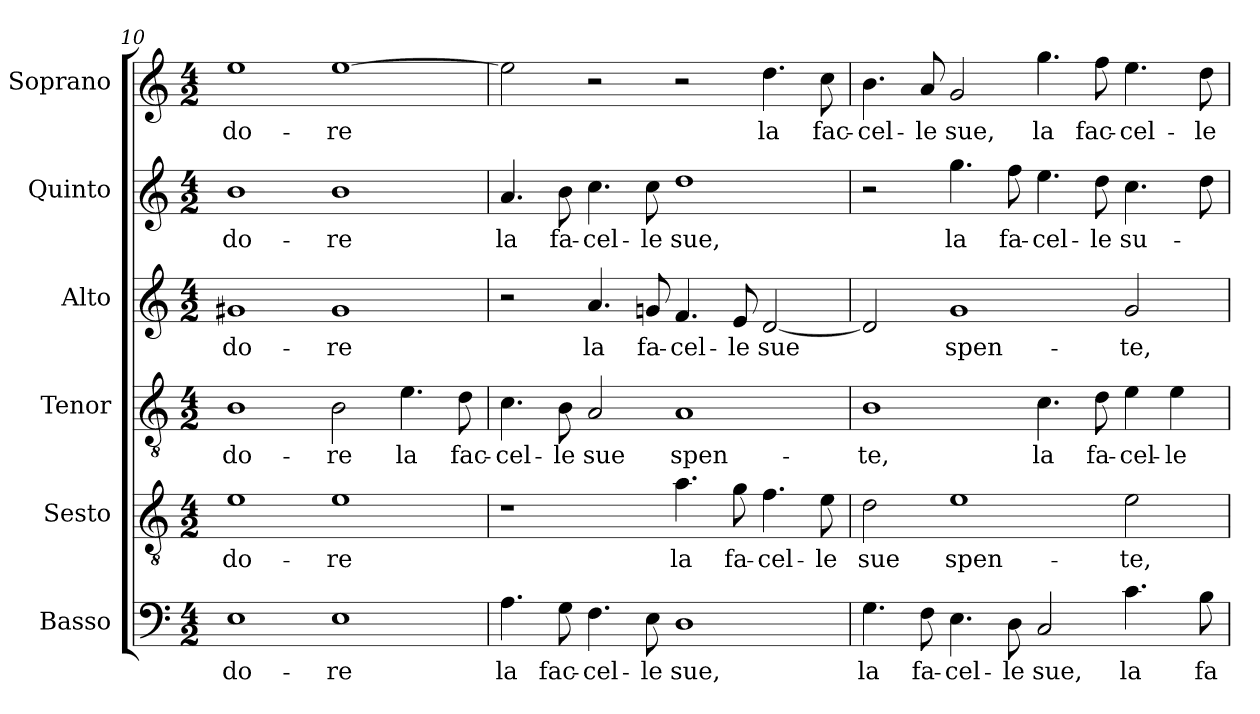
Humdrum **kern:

**kern	**text	**kern	**text	**kern	**text	**kern	**text	**kern	**text	**kern	**text
*part6	*part6	*part5	*part5	*part4	*part4	*part3	*part3	*part2	*part2	*part1	*part1
*staff6	*staff6	*staff5	*staff5	*staff4	*staff4	*staff3	*staff3	*staff2	*staff2	*staff1	*staff1
*I"Basso	*	*I"Sesto	*	*I"Tenor	*	*I"Alto	*	*I"Quinto	*	*I"Soprano	*
*	*	*I'T.	*	*I'T.	*	*I'A.	*	*	*	*I'Sop.	*
*clefF4	*	*clefGv2	*	*clefGv2	*	*clefG2	*	*clefG2	*	*clefG2	*
*	*	*ITrd7c12	*	*ITrd7c12	*	*	*	*	*	*	*
*k[]	*	*k[]	*	*k[]	*	*k[]	*	*k[]	*	*k[]	*
*C:	*	*C:	*	*C:	*	*C:	*	*C:	*	*C:	*
*M4/2	*	*M4/2	*	*M4/2	*	*M4/2	*	*M4/2	*	*M4/2	*
=10	=10	=10	=10	=10	=10	=10	=10	=10	=10	=10	=10
!	!LO:LY:b:color=#000000	!	!	!	!	!	!	!	!	!	!
!	!	!	!LO:LY:b:color=#000000	!	!	!	!	!	!	!	!
!	!	!	!	!	!LO:LY:b:color=#000000	!	!	!	!	!	!
!	!	!	!	!	!	!	!LO:LY:b:color=#000000	!	!	!	!
!	!	!	!	!	!	!	!	!	!LO:LY:b:color=#000000	!	!
!	!	!	!	!	!	!	!	!	!	!	!LO:LY:b:color=#000000
1Ei	-do-	1Ei	-do-	1BBi	-do-	1g#Xi	-do-	1bi	-do-	1eei	-do-
!	!LO:LY:b:color=#000000	!	!	!	!	!	!	!	!	!	!
!	!	!	!LO:LY:b:color=#000000	!	!	!	!	!	!	!	!
!	!	!	!	!	!LO:LY:b:color=#000000	!	!	!	!	!	!
!	!	!	!	!	!	!	!LO:LY:b:color=#000000	!	!	!	!
!	!	!	!	!	!	!	!	!	!LO:LY:b:color=#000000	!	!
!	!	!	!	!	!	!	!	!	!	!	!LO:LY:b:color=#000000
1Ei	-re	1Ei	-re	2BBi\	-re	1g#i	-re	1bi	-re	[1eei	-re
!	!	!	!	!	!LO:LY:b:color=#000000	!	!	!	!	!	!
.	.	.	.	4.Ei\	la	.	.	.	.	.	.
!	!	!	!	!	!LO:LY:b:color=#000000	!	!	!	!	!	!
.	.	.	.	8Di\	fac-	.	.	.	.	.	.
=11	=11	=11	=11	=11	=11	=11	=11	=11	=11	=11	=11
!	!LO:LY:b:color=#000000	!	!	!	!	!	!	!	!	!	!
!	!	!	!	!	!LO:LY:b:color=#000000	!	!	!	!	!	!
!	!	!	!	!	!	!	!	!	!LO:LY:b:color=#000000	!	!
4.Ai\	la	1r	.	4.Ci\	-cel-	2r	.	4.ai/	la	2eei\]	.
!	!LO:LY:b:color=#000000	!	!	!	!	!	!	!	!	!	!
!	!	!	!	!	!LO:LY:b:color=#000000	!	!	!	!	!	!
!	!	!	!	!	!	!	!	!	!LO:LY:b:color=#000000	!	!
8Gi\	fac-	.	.	8BBi\	-le	.	.	8bi\	fa-	.	.
!	!LO:LY:b:color=#000000	!	!	!	!	!	!	!	!	!	!
!	!	!	!	!	!LO:LY:b:color=#000000	!	!	!	!	!	!
!	!	!	!	!	!	!	!LO:LY:b:color=#000000	!	!	!	!
!	!	!	!	!	!	!	!	!	!LO:LY:b:color=#000000	!	!
4.Fi\	-cel-	.	.	2AAi/	sue	4.ai/	la	4.cci\	-cel-	2r	.
!	!LO:LY:b:color=#000000	!	!	!	!	!	!	!	!	!	!
!	!	!	!	!	!	!	!LO:LY:b:color=#000000	!	!	!	!
!	!	!	!	!	!	!	!	!	!LO:LY:b:color=#000000	!	!
8Ei\	-le	.	.	.	.	8gni/	fa-	8cci\	-le	.	.
!	!LO:LY:b:color=#000000	!	!	!	!	!	!	!	!	!	!
!	!	!	!LO:LY:b:color=#000000	!	!	!	!	!	!	!	!
!	!	!	!	!	!LO:LY:b:color=#000000	!	!	!	!	!	!
!	!	!	!	!	!	!	!LO:LY:b:color=#000000	!	!	!	!
!	!	!	!	!	!	!	!	!	!LO:LY:b:color=#000000	!	!
1Di	sue,	4.Ai\	la	1AAi	spen-	4.fi/	-cel-	1ddi	sue,	2r	.
!	!	!	!LO:LY:b:color=#000000	!	!	!	!	!	!	!	!
!	!	!	!	!	!	!	!LO:LY:b:color=#000000	!	!	!	!
.	.	8Gi\	fa-	.	.	8ei/	-le	.	.	.	.
!	!	!	!LO:LY:b:color=#000000	!	!	!	!	!	!	!	!
!	!	!	!	!	!	!	!LO:LY:b:color=#000000	!	!	!	!
!	!	!	!	!	!	!	!	!	!	!	!LO:LY:b:color=#000000
.	.	4.Fi\	-cel-	.	.	[2di/	sue	.	.	4.ddi\	la
!	!	!	!LO:LY:b:color=#000000	!	!	!	!	!	!	!	!
!	!	!	!	!	!	!	!	!	!	!	!LO:LY:b:color=#000000
.	.	8Ei\	-le	.	.	.	.	.	.	8cci\	fac-
!!LO:PB:g=z
=12	=12	=12	=12	=12	=12	=12	=12	=12	=12	=12	=12
!	!LO:LY:b:color=#000000	!	!	!	!	!	!	!	!	!	!
!	!	!	!LO:LY:b:color=#000000	!	!	!	!	!	!	!	!
!	!	!	!	!	!LO:LY:b:color=#000000	!	!	!	!	!	!
!	!	!	!	!	!	!	!	!	!	!	!LO:LY:b:color=#000000
4.Gi\	la	2Di\	sue	1BBi	-te,	2di/]	.	2r	.	4.bi\	-cel-
!	!LO:LY:b:color=#000000	!	!	!	!	!	!	!	!	!	!
!	!	!	!	!	!	!	!	!	!	!	!LO:LY:b:color=#000000
8Fi\	fa-	.	.	.	.	.	.	.	.	8ai/	-le
!	!LO:LY:b:color=#000000	!	!	!	!	!	!	!	!	!	!
!	!	!	!LO:LY:b:color=#000000	!	!	!	!	!	!	!	!
!	!	!	!	!	!	!	!LO:LY:b:color=#000000	!	!	!	!
!	!	!	!	!	!	!	!	!	!LO:LY:b:color=#000000	!	!
!	!	!	!	!	!	!	!	!	!	!	!LO:LY:b:color=#000000
4.Ei\	-cel-	1Ei	spen-	.	.	1gi	spen-	4.ggi\	la	2gi/	sue,
!	!LO:LY:b:color=#000000	!	!	!	!	!	!	!	!	!	!
!	!	!	!	!	!	!	!	!	!LO:LY:b:color=#000000	!	!
8Di\	-le	.	.	.	.	.	.	8ffi\	fa-	.	.
!	!LO:LY:b:color=#000000	!	!	!	!	!	!	!	!	!	!
!	!	!	!	!	!LO:LY:b:color=#000000	!	!	!	!	!	!
!	!	!	!	!	!	!	!	!	!LO:LY:b:color=#000000	!	!
!	!	!	!	!	!	!	!	!	!	!	!LO:LY:b:color=#000000
2Ci/	sue,	.	.	4.Ci\	la	.	.	4.eei\	-cel-	4.ggi\	la
!	!	!	!	!	!LO:LY:b:color=#000000	!	!	!	!	!	!
!	!	!	!	!	!	!	!	!	!LO:LY:b:color=#000000	!	!
!	!	!	!	!	!	!	!	!	!	!	!LO:LY:b:color=#000000
.	.	.	.	8Di\	fa-	.	.	8ddi\	-le	8ffi\	fac-
!	!LO:LY:b:color=#000000	!	!	!	!	!	!	!	!	!	!
!	!	!	!LO:LY:b:color=#000000	!	!	!	!	!	!	!	!
!	!	!	!	!	!LO:LY:b:color=#000000	!	!	!	!	!	!
!	!	!	!	!	!	!	!LO:LY:b:color=#000000	!	!	!	!
!	!	!	!	!	!	!	!	!	!LO:LY:b:color=#000000	!	!
!	!	!	!	!	!	!	!	!	!	!	!LO:LY:b:color=#000000
4.ci\	la	2Ei\	-te,	4Ei\	-cel-	2gi/	-te,	4.cci\	su-	4.eei\	-cel-
!	!	!	!	!	!LO:LY:b:color=#000000	!	!	!	!	!	!
.	.	.	.	4Ei\	-le	.	.	.	.	.	.
!	!LO:LY:b:color=#000000	!	!	!	!	!	!	!	!	!	!
!	!	!	!	!	!	!	!	!	!	!	!LO:LY:b:color=#000000
8Bi\	fa-	.	.	.	.	.	.	8ddi\	.	8ddi\	-le
=	=	=	=	=	=	=	=	=	=	=	=
*-	*-	*-	*-	*-	*-	*-	*-	*-	*-	*-	*-
